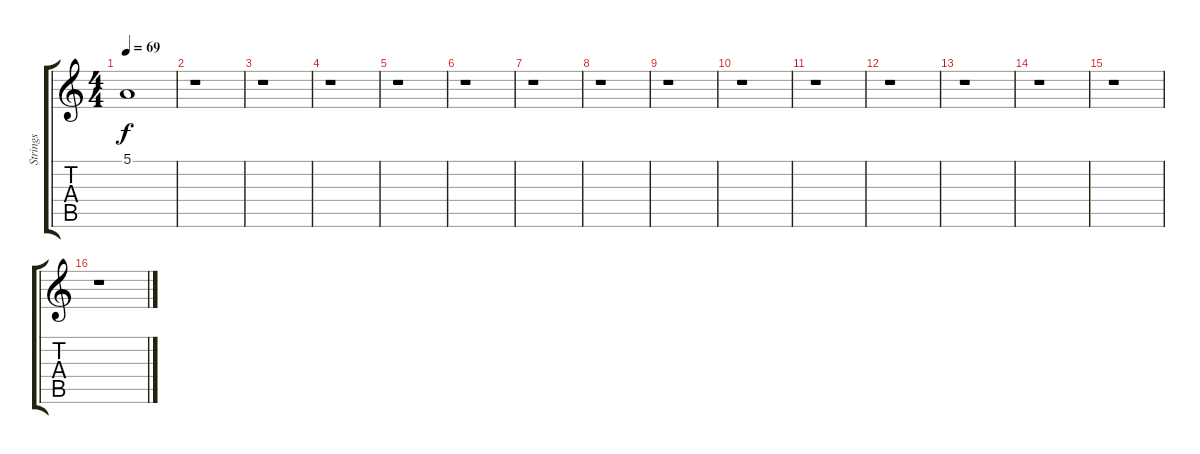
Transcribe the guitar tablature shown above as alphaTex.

\track ("Strings" "Strings") {instrument tremolostrings}
\staff {score tabs}
\tuning (E4 B3 G3 D3 A2 E2) {hide}
\ts (4 4)
\tempo 69
\clef g2
\ks c
5.1.1{dy f instrument tremolostrings} |
r.1 |
r.1 |
r.1 |
r.1 |
r.1 |
r.1 |
r.1 |
r.1 |
r.1 |
r.1 |
r.1 |
r.1 |
r.1 |
r.1 |
r.1
